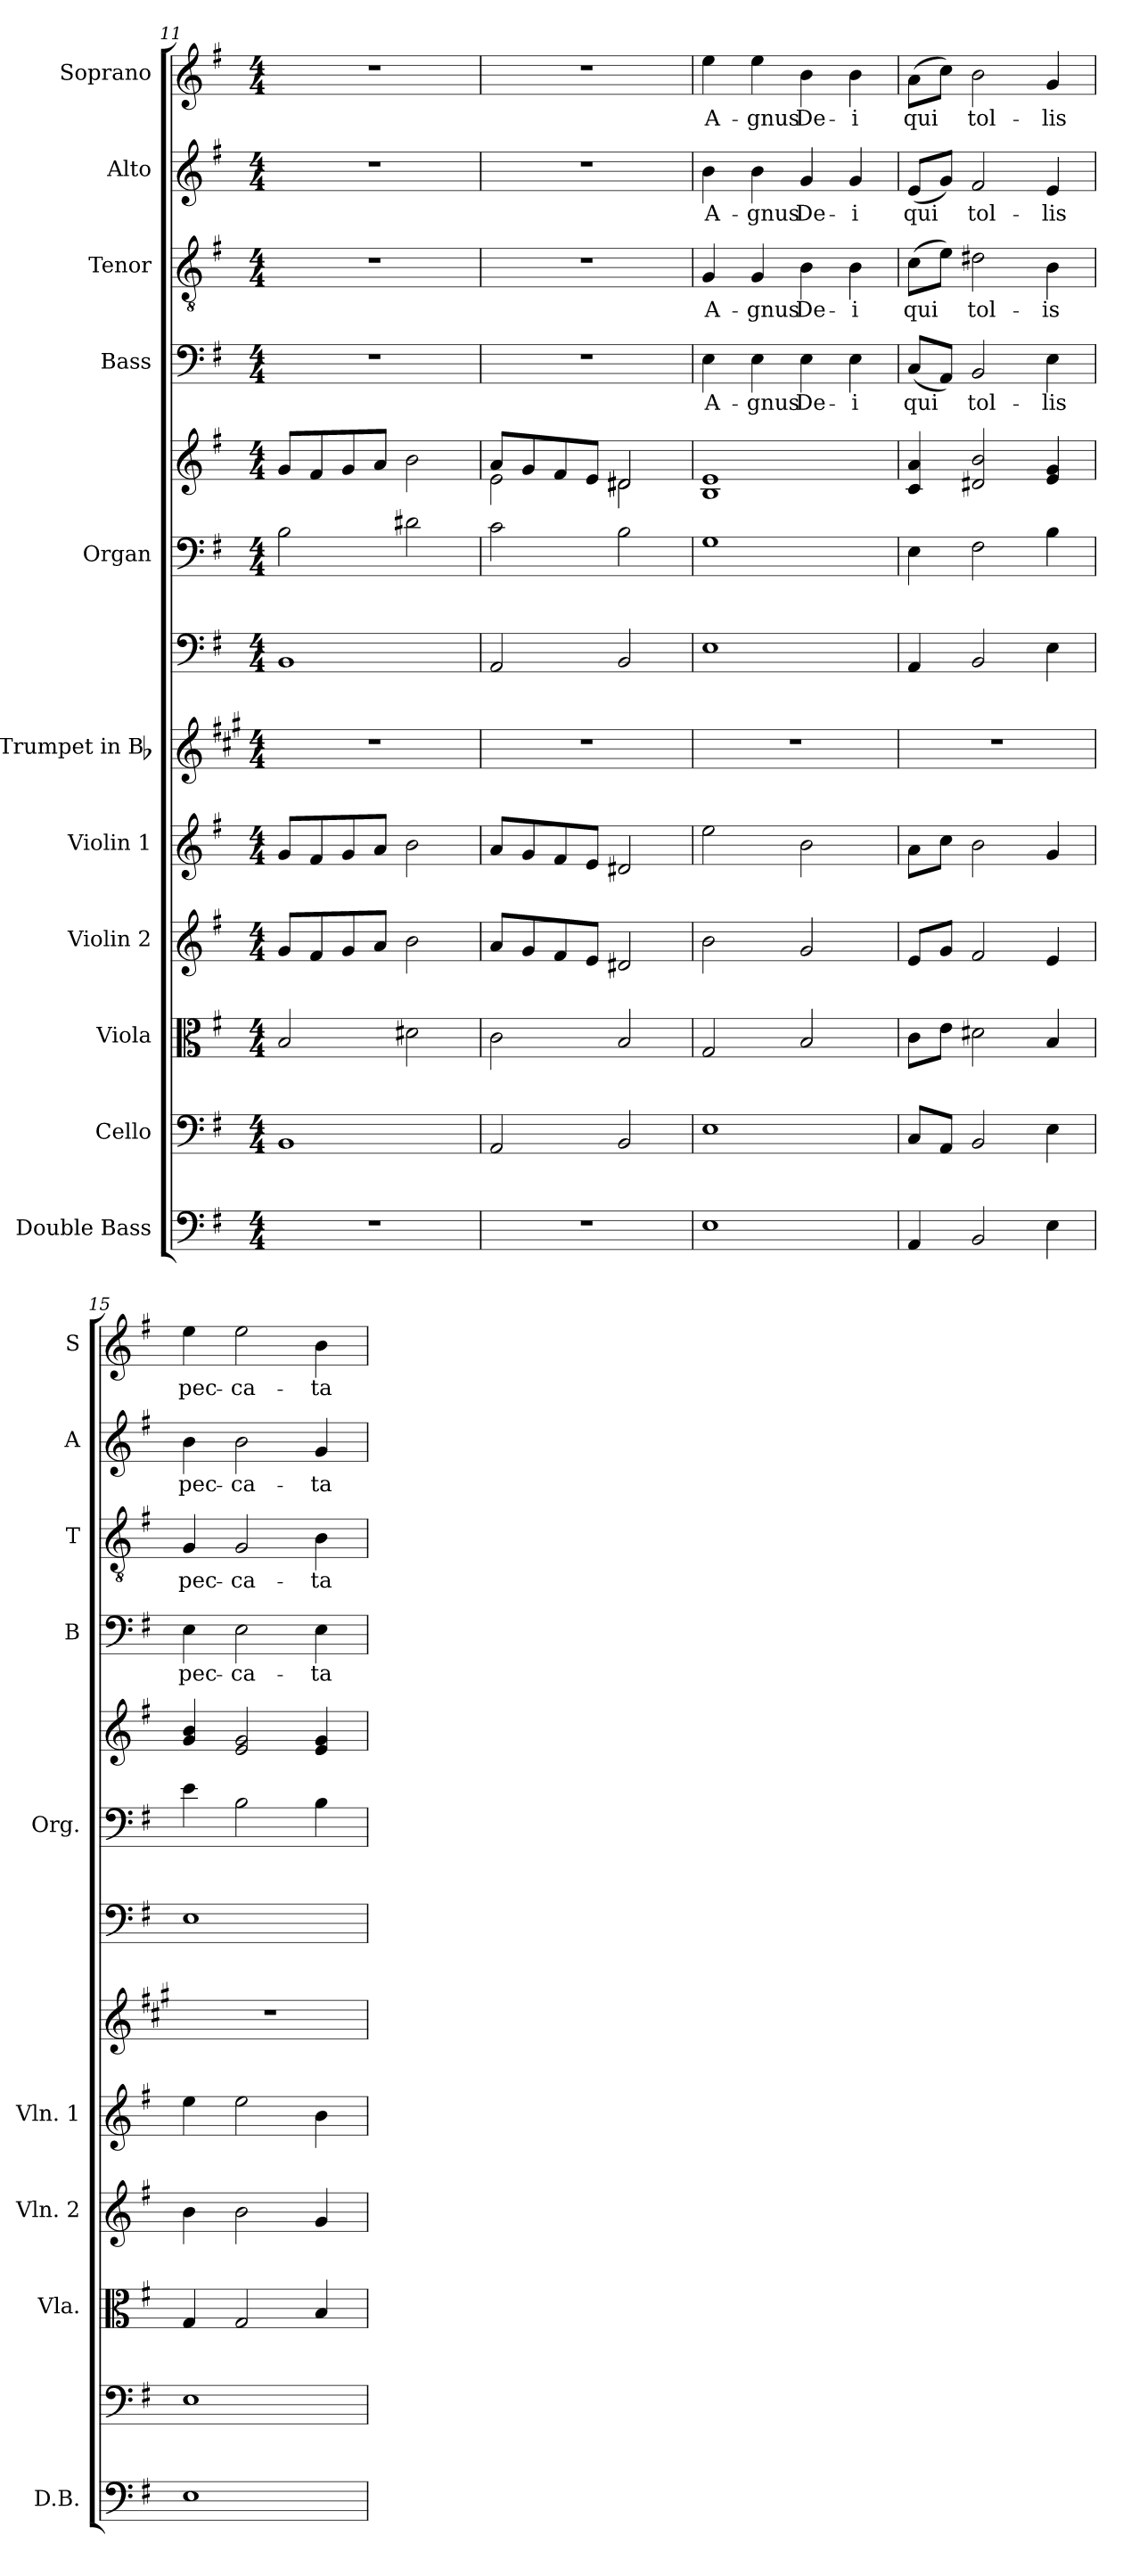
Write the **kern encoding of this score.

**kern	**kern	**kern	**kern	**kern	**kern	**kern	**kern	**kern	**kern	**text	**kern	**text	**kern	**text	**kern	**text
*part12	*part11	*part10	*part9	*part8	*part7	*part6	*part5	*part5	*part4	*part4	*part3	*part3	*part2	*part2	*part1	*part1
*staff13	*staff12	*staff11	*staff10	*staff9	*staff8	*staff7	*staff6	*staff5	*staff4	*staff4	*staff3	*staff3	*staff2	*staff2	*staff1	*staff1
*I"Double Bass	*I"Cello	*I"Viola	*I"Violin 2	*I"Violin 1	*I"Trumpet in Bb	*	*I"Organ	*	*I"Bass	*	*I"Tenor	*	*I"Alto	*	*I"Soprano	*
*I'D.B.	*	*I'Vla.	*I'Vln. 2	*I'Vln. 1	*	*	*I'Org.	*	*I'B	*	*I'T	*	*I'A	*	*I'S	*
*clefF4	*clefF4	*clefC3	*clefG2	*clefG2	*clefG2	*clefF4	*clefF4	*clefG2	*clefF4	*	*clefGv2	*	*clefG2	*	*clefG2	*
*ITrd7c12	*	*	*	*	*ITrd1c2	*	*	*	*	*	*	*	*	*	*	*
*k[f#]	*k[f#]	*k[f#]	*k[f#]	*k[f#]	*k[f#]	*k[f#]	*k[f#]	*k[f#]	*k[f#]	*	*k[f#]	*	*k[f#]	*	*k[f#]	*
*e:	*e:	*e:	*e:	*e:	*e:	*e:	*e:	*e:	*e:	*	*e:	*	*e:	*	*e:	*
*M4/4	*M4/4	*M4/4	*M4/4	*M4/4	*M4/4	*M4/4	*M4/4	*M4/4	*M4/4	*	*M4/4	*	*M4/4	*	*M4/4	*
=11	=11	=11	=11	=11	=11	=11	=11	=11	=11	=11	=11	=11	=11	=11	=11	=11
1r	1BB	2B/	8g/L	8g/L	1r	1BB	2B\	8g/L	1r	.	1r	.	1r	.	1r	.
.	.	.	8f#/	8f#/	.	.	.	8f#/	.	.	.	.	.	.	.	.
.	.	.	8g/	8g/	.	.	.	8g/	.	.	.	.	.	.	.	.
.	.	.	8a/J	8a/J	.	.	.	8a/J	.	.	.	.	.	.	.	.
.	.	2d#X\	2b\	2b\	.	.	2d#X\	2b\	.	.	.	.	.	.	.	.
=12	=12	=12	=12	=12	=12	=12	=12	=12	=12	=12	=12	=12	=12	=12	=12	=12
*	*	*	*	*	*	*	*	*^	*	*	*	*	*	*	*	*
1r	2AA/	2c\	8a/L	8a/L	1r	2AA/	2c\	8a/L	2e\	1r	.	1r	.	1r	.	1r	.
.	.	.	8g/	8g/	.	.	.	8g/	.	.	.	.	.	.	.	.	.
.	.	.	8f#/	8f#/	.	.	.	8f#/	.	.	.	.	.	.	.	.	.
.	.	.	8e/J	8e/J	.	.	.	8e/J	.	.	.	.	.	.	.	.	.
.	2BB/	2B/	2d#X/	2d#X/	.	2BB/	2B\	2d#X/	2d#\	.	.	.	.	.	.	.	.
!!LO:PB:g=z
=13	=13	=13	=13	=13	=13	=13	=13	=13	=13	=13	=13	=13	=13	=13	=13	=13	=13
!	!	!	!	!	!	!	!	!	!	!	!LO:LY:b	!	!LO:LY:b	!	!LO:LY:b	!	!LO:LY:b
*	*	*	*	*	*	*	*	*v	*v	*	*	*	*	*	*	*	*
1EE	1E	2G/	2b\	2ee\	1r	1E	1G	1B 1e	4E\	A-	4G/	A-	4b\	A-	4ee\	A-
!	!	!	!	!	!	!	!	!	!	!LO:LY:b	!	!LO:LY:b	!	!LO:LY:b	!	!LO:LY:b
.	.	.	.	.	.	.	.	.	4E\	-gnus	4G/	-gnus	4b\	-gnus	4ee\	-gnus
!	!	!	!	!	!	!	!	!	!	!LO:LY:b	!	!LO:LY:b	!	!LO:LY:b	!	!LO:LY:b
.	.	2B/	2g/	2b\	.	.	.	.	4E\	De-	4B\	De-	4g/	De-	4b\	De-
!	!	!	!	!	!	!	!	!	!	!LO:LY:b	!	!LO:LY:b	!	!LO:LY:b	!	!LO:LY:b
.	.	.	.	.	.	.	.	.	4E\	-i	4B\	-i	4g/	-i	4b\	-i
=14	=14	=14	=14	=14	=14	=14	=14	=14	=14	=14	=14	=14	=14	=14	=14	=14
!	!	!	!	!	!	!	!	!	!	!LO:LY:b	!	!LO:LY:b	!	!LO:LY:b	!	!LO:LY:b
4AAA/	8C/L	8c\L	8e/L	8a\L	1r	4AA/	4E\	4c/ 4a/	(<8C/L	qui	(>8c\L	qui	(<8e/L	qui	(>8a\L	qui
.	8AA/J	8e\J	8g/J	8cc\J	.	.	.	.	8AA/J)	.	8e\J)	.	8g/J)	.	8cc\J)	.
!	!	!	!	!	!	!	!	!	!	!LO:LY:b	!	!LO:LY:b	!	!LO:LY:b	!	!LO:LY:b
2BBB/	2BB/	2d#X\	2f#/	2b\	.	2BB/	2F#\	2d#X/ 2b/	2BB/	tol-	2d#X\	tol-	2f#/	tol-	2b\	tol-
!	!	!	!	!	!	!	!	!	!	!LO:LY:b	!	!LO:LY:b	!	!LO:LY:b	!	!LO:LY:b
4EE\	4E\	4B/	4e/	4g/	.	4E\	4B\	4e/ 4g/	4E\	-lis	4B\	-is	4e/	-lis	4g/	-lis
=15	=15	=15	=15	=15	=15	=15	=15	=15	=15	=15	=15	=15	=15	=15	=15	=15
!	!	!	!	!	!	!	!	!	!	!LO:LY:b	!	!LO:LY:b	!	!LO:LY:b	!	!LO:LY:b
1EE	1E	4G/	4b\	4ee\	1r	1E	4e\	4g/ 4b/	4E\	pec-	4G/	pec-	4b\	pec-	4ee\	pec-
!	!	!	!	!	!	!	!	!	!	!LO:LY:b	!	!LO:LY:b	!	!LO:LY:b	!	!LO:LY:b
.	.	2G/	2b\	2ee\	.	.	2B\	2e/ 2g/	2E\	-ca-	2G/	-ca-	2b\	-ca-	2ee\	-ca-
!	!	!	!	!	!	!	!	!	!	!LO:LY:b	!	!LO:LY:b	!	!LO:LY:b	!	!LO:LY:b
.	.	4B/	4g/	4b\	.	.	4B\	4e/ 4g/	4E\	-ta	4B\	-ta	4g/	-ta	4b\	-ta
=	=	=	=	=	=	=	=	=	=	=	=	=	=	=	=	=
*-	*-	*-	*-	*-	*-	*-	*-	*-	*-	*-	*-	*-	*-	*-	*-	*-
